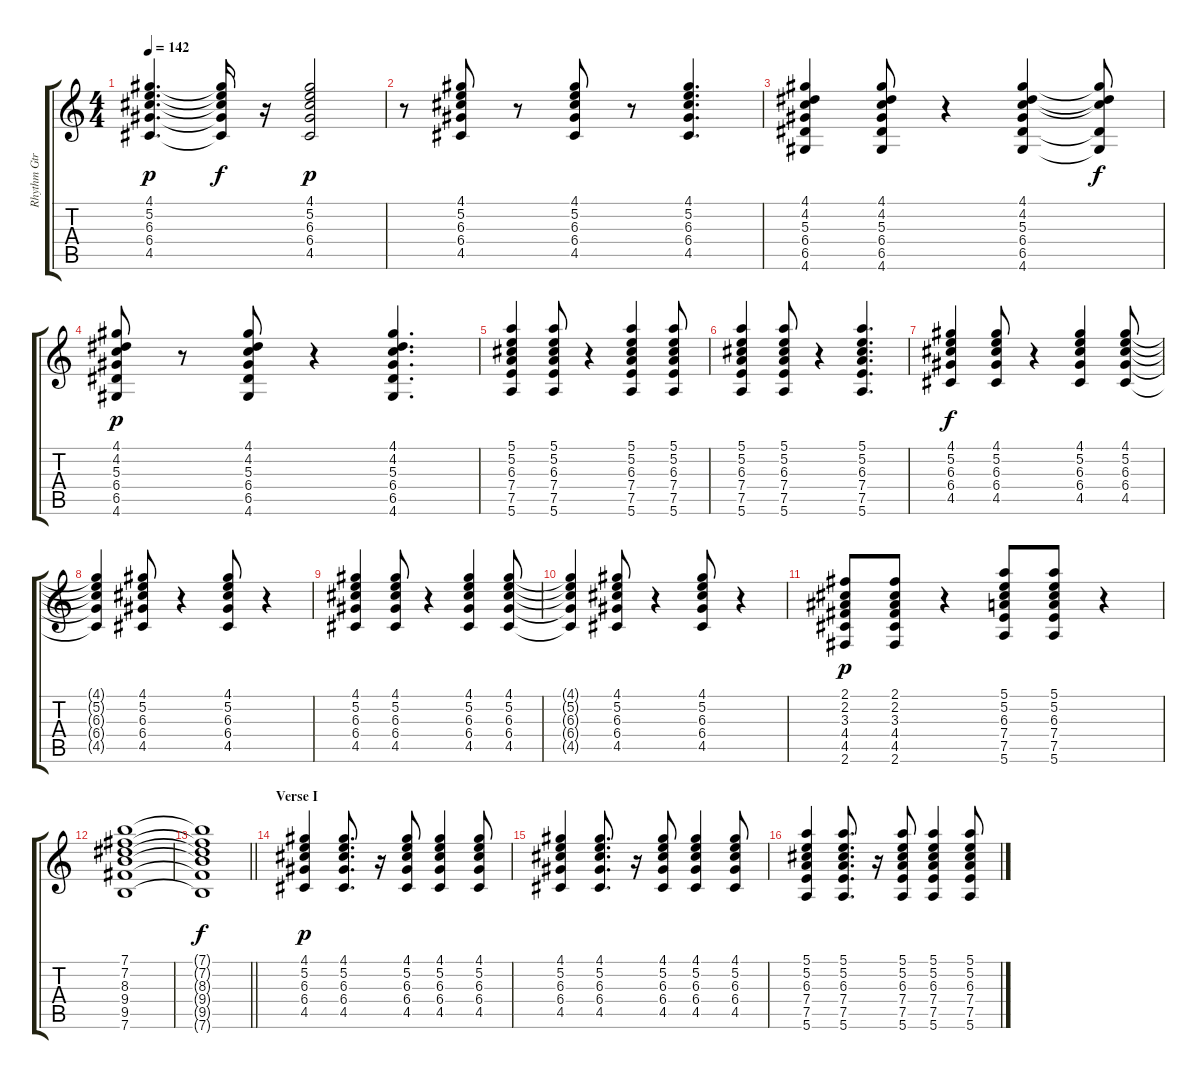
\track ("Rhythm Gtr" "Rhythm Gtr") {instrument electricguitarclean}
\staff {score tabs}
\tuning (E4 B3 G3 D3 A2 E2) {hide}
\ts (4 4)
\tempo 142
\clef g2
\ks c
(4.1 5.2 6.3 6.4 4.5).4{d dy p} (4.1{t} 5.2{t} 6.3{t} 6.4{t} 4.5{t}).16{dy f} r.16 (4.1 5.2 6.3 6.4 4.5).2{dy p} |
r.8 (4.1 5.2 6.3 6.4 4.5).8 r.8 (4.1 5.2 6.3 6.4 4.5).8 r.8 (4.1 5.2 6.3 6.4 4.5).4{d} |
(4.1 4.2 5.3 6.4 6.5 4.6).4 (4.1 4.2 5.3 6.4 6.5 4.6).8 r.4 (4.1 4.2 5.3 6.4 6.5 4.6).4 (4.1{t} 4.2{t} 5.3{t} 6.5{t} 4.6{t}).8{dy f} |
(4.1 4.2 5.3 6.4 6.5 4.6).8{dy p} r.8 (4.1 4.2 5.3 6.4 6.5 4.6).8 r.4 (4.1 4.2 5.3 6.4 6.5 4.6).4{d} |
(5.1 5.2 6.3 7.4 7.5 5.6).4 (5.1 5.2 6.3 7.4 7.5 5.6).8 r.4 (5.1 5.2 6.3 7.4 7.5 5.6).4 (5.1 5.2 6.3 7.4 7.5 5.6).8 |
(5.1 5.2 6.3 7.4 7.5 5.6).4 (5.1 5.2 6.3 7.4 7.5 5.6).8 r.4 (5.1 5.2 6.3 7.4 7.5 5.6).4{d} |
(4.1 5.2 6.3 6.4 4.5).4{dy f} (4.1 5.2 6.3 6.4 4.5).8 r.4 (4.1 5.2 6.3 6.4 4.5).4 (4.1 5.2 6.3 6.4 4.5).8 |
(4.1{t} 5.2{t} 6.3{t} 6.4{t} 4.5{t}).4 (4.1 5.2 6.3 6.4 4.5).8 r.4 (4.1 5.2 6.3 6.4 4.5).8 r.4 |
(4.1 5.2 6.3 6.4 4.5).4 (4.1 5.2 6.3 6.4 4.5).8 r.4 (4.1 5.2 6.3 6.4 4.5).4 (4.1 5.2 6.3 6.4 4.5).8 |
(4.1{t} 5.2{t} 6.3{t} 6.4{t} 4.5{t}).4 (4.1 5.2 6.3 6.4 4.5).8 r.4 (4.1 5.2 6.3 6.4 4.5).8 r.4 |
(2.1 2.2 3.3 4.4 4.5 2.6).8{dy p} (2.1 2.2 3.3 4.4 4.5 2.6).8 r.4 (5.1 5.2 6.3 7.4 7.5 5.6).8 (5.1 5.2 6.3 7.4 7.5 5.6).8 r.4 |
(7.1 7.2 8.3 9.4 9.5 7.6).1 |
\barLineRight lightlight
(7.1{t} 7.2{t} 8.3{t} 9.4{t} 9.5{t} 7.6{t}).1{dy f} |
\section ("" "Verse I")
(4.1 5.2 6.3 6.4 4.5).4{dy p} (4.1 5.2 6.3 6.4 4.5).8{d} r.16 (4.1 5.2 6.3 6.4 4.5).8 (4.1 5.2 6.3 6.4 4.5).4 (4.1 5.2 6.3 6.4 4.5).8 |
(4.1 5.2 6.3 6.4 4.5).4 (4.1 5.2 6.3 6.4 4.5).8{d} r.16 (4.1 5.2 6.3 6.4 4.5).8 (4.1 5.2 6.3 6.4 4.5).4 (4.1 5.2 6.3 6.4 4.5).8 |
(5.1 5.2 6.3 7.4 7.5 5.6).4 (5.1 5.2 6.3 7.4 7.5 5.6).8{d} r.16 (5.1 5.2 6.3 7.4 7.5 5.6).8 (5.1 5.2 6.3 7.4 7.5 5.6).4 (5.1 5.2 6.3 7.4 7.5 5.6).8
